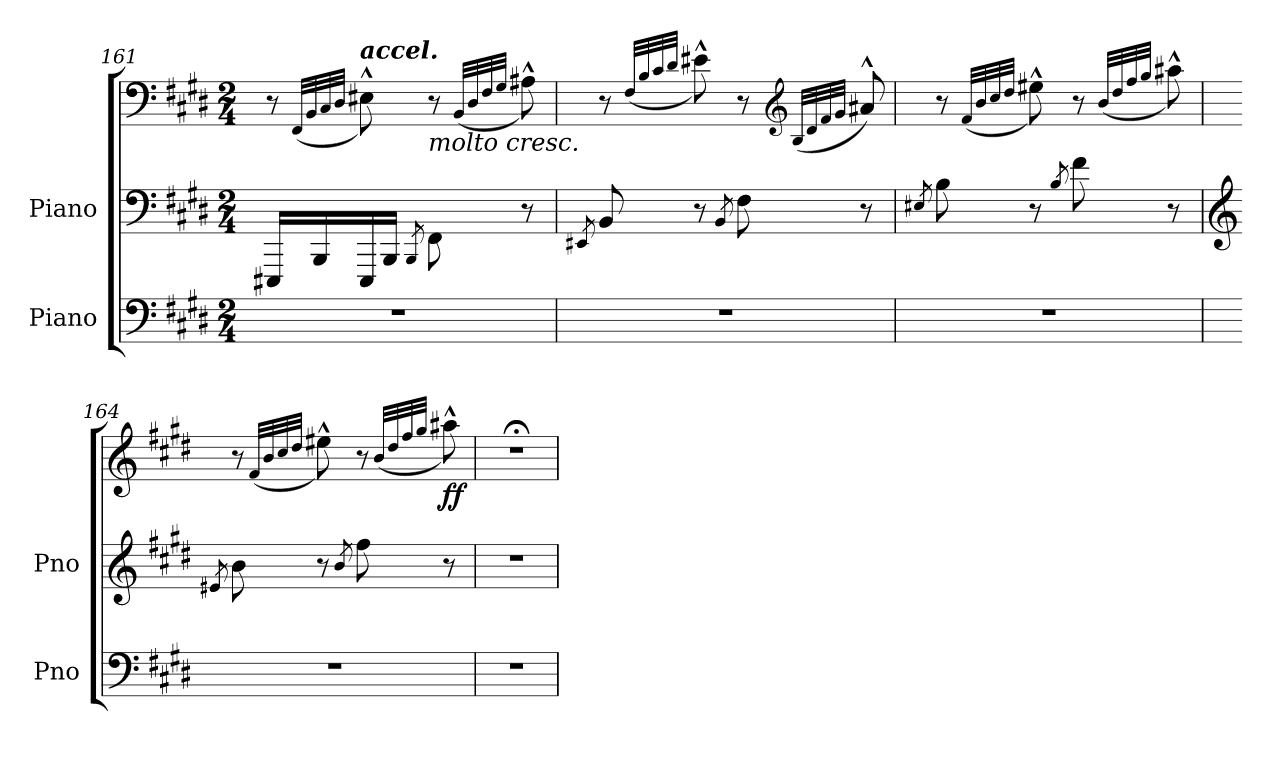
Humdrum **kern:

**kern	**kern	**kern	**dynam
*part2	*part1	*part1	*part1
*staff3	*staff2	*staff1	*staff1/2
*I"Piano	*I"Piano	*	*
*I'Pno	*I'Pno	*	*
!!LO:LB:g=z
*clefF4	*clefF4	*clefF4	*
*k[f#c#g#d#]	*k[f#c#g#d#]	*k[f#c#g#d#]	*
*M2/4	*M2/4	*M2/4	*
=161	=161	=161	=161
2r	16EEE#X/LL	8r	.
.	16BBB/	.	.
.	.	(<32qFF#/LLL	.
.	.	32qBB/	.
.	.	32qC#/	.
.	.	32qD#/JJJ	.
!	!	!LO:TX:a:Bi:t=accel.	!
.	16EEE#/	8E#X^^\)	.
.	16BBB/JJ	.	.
.	8qBBB/	.	.
!	!	!LO:TX:b:i:t=molto cresc.	!
.	8FF#\	8r	.
.	.	(<32qBB/LLL	.
.	.	32qD#/	.
.	.	32qF#/	.
.	.	32qG#/JJJ	.
.	8r	8A#X^^\)	.
!!LO:LB:g=z
=162	=162	=162	=162
.	8qEE#X/	.	.
2r	8BB/	8r	.
.	.	(<32qF#/LLL	.
.	.	32qB/	.
.	.	32qc#/	.
.	.	32qd#/JJJ	.
.	8r	8e#X^^\)	.
.	8qBB/	.	.
.	8F#\	8r	.
*	*	*clefG2	*
.	.	(<32qB/LLL	.
.	.	32qd#/	.
.	.	32qf#/	.
.	.	32qg#/JJJ	.
.	8r	8a#X^^/)	.
=163	=163	=163	=163
.	8qE#X/	.	.
2r	8B\	8r	.
.	.	(<32qf#/LLL	.
.	.	32qb/	.
.	.	32qcc#/	.
.	.	32qdd#/JJJ	.
.	8r	8ee#X^^\)	.
.	8qB/	.	.
.	8f#\	8r	.
.	.	(<32qb/LLL	.
.	.	32qdd#/	.
.	.	32qff#/	.
.	.	32qgg#/JJJ	.
.	8r	8aa#X^^\)	.
=164	=164	=164	=164
*	*clefG2	*	*
.	8qe#X/	.	.
*	*	*8va	*
2r	8b\	8r	.
.	.	(<32qff#/LLL	.
.	.	32qbb/	.
.	.	32qccc#/	.
.	.	32qddd#/JJJ	.
.	8r	8eee#X^^\)	.
.	8qb/	.	.
.	8ff#\	8r	.
.	.	(<32qbb/LLL	.
.	.	32qddd#/	.
.	.	32qfff#/	.
.	.	32qggg#/JJJ	.
!	!	!	!LO:DY:b
.	8r	8aaa#X^^\)	ff
=165	=165	=165	=165
*	*	*X8va	*
2r	2r	2r;<	.
=	=	=	=
*-	*-	*-	*-
